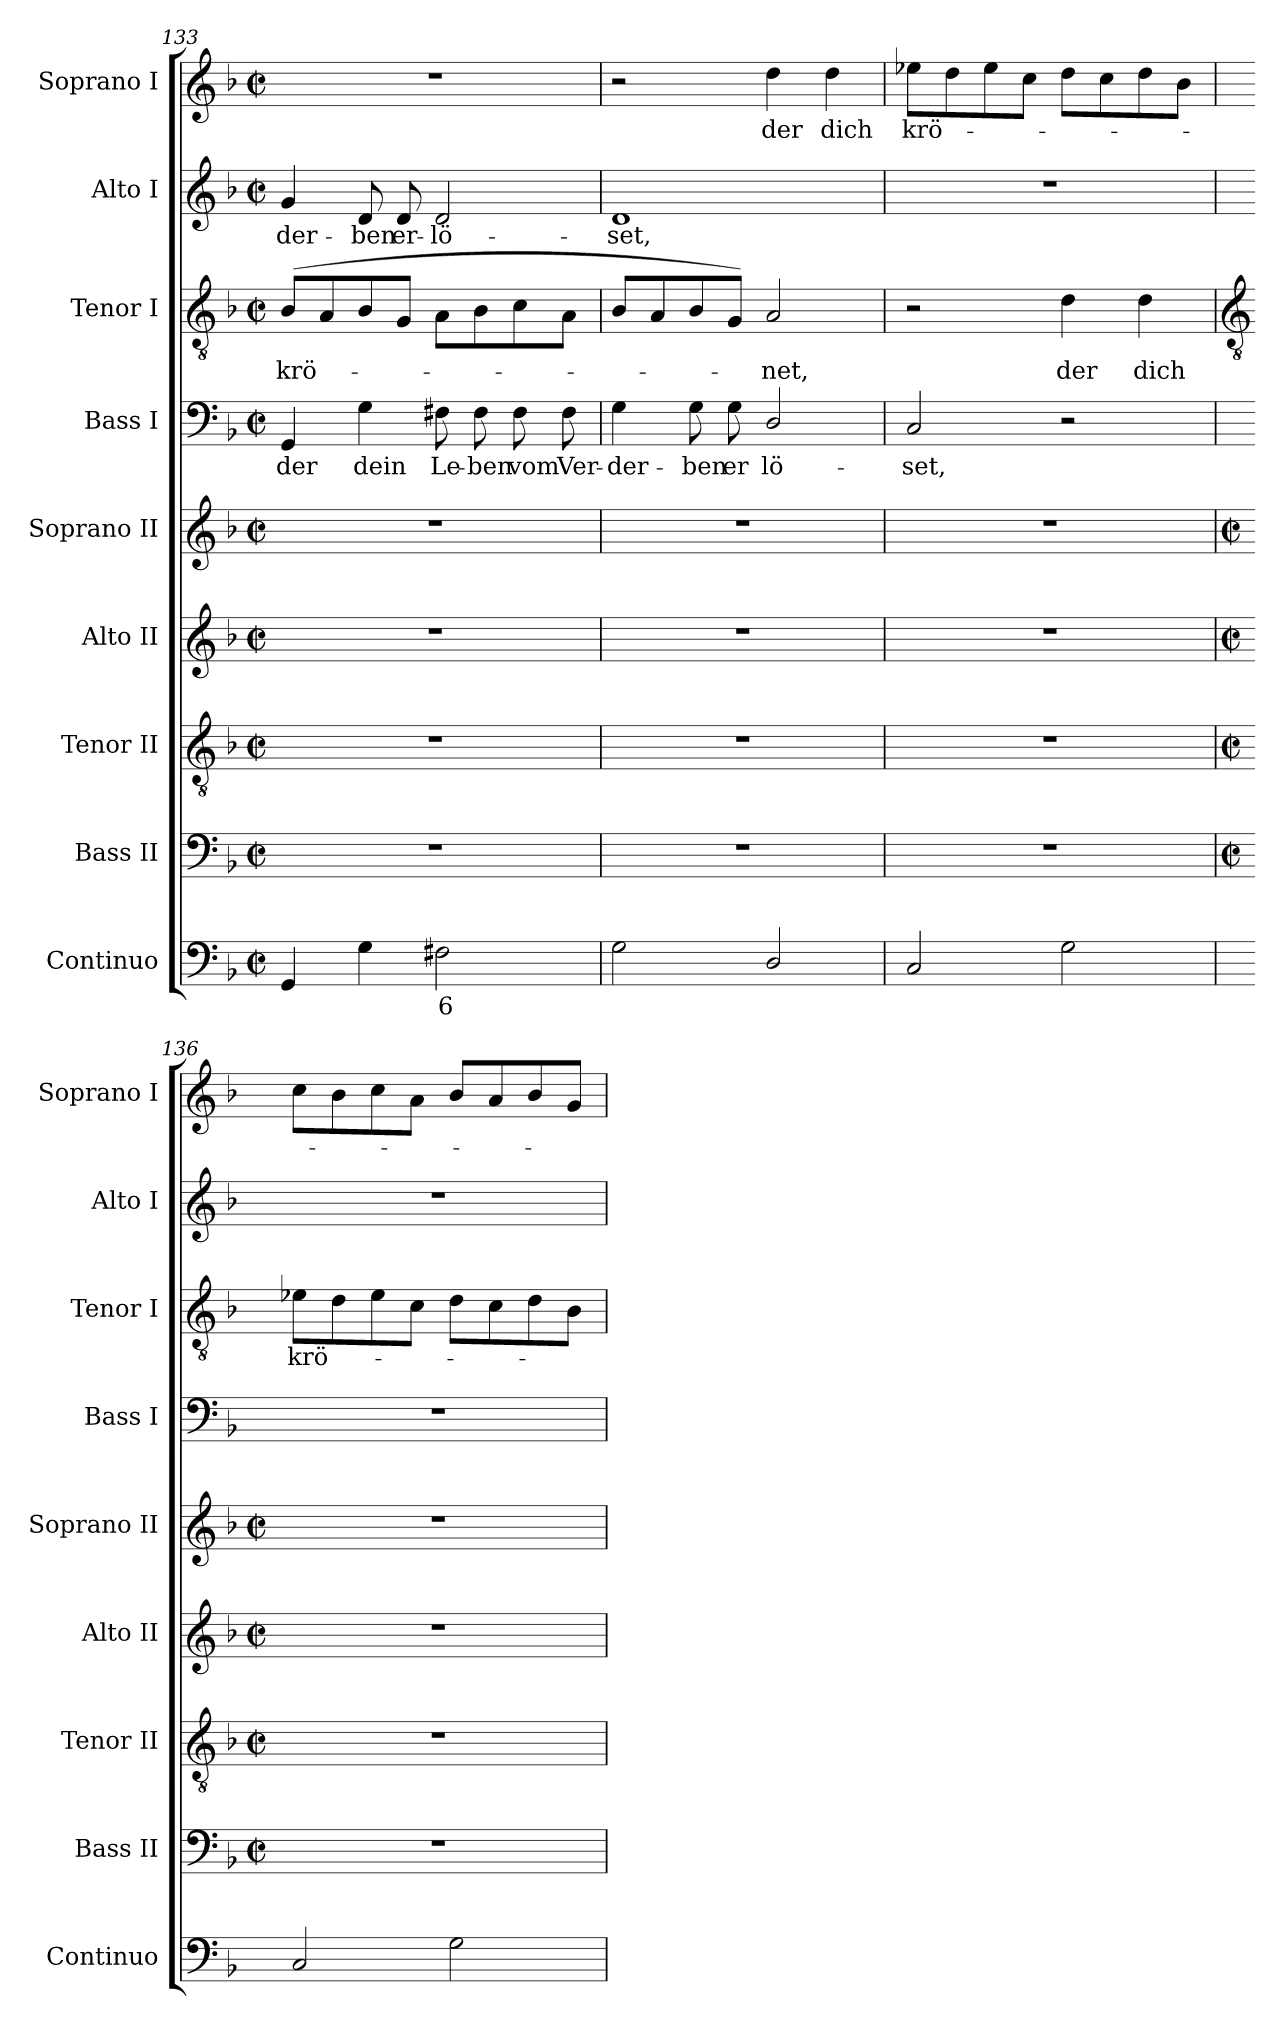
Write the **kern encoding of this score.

**kern	**text	**kern	**kern	**kern	**kern	**kern	**text	**kern	**text	**kern	**text	**kern	**text
*part9	*part9	*part8	*part7	*part6	*part5	*part4	*part4	*part3	*part3	*part2	*part2	*part1	*part1
*staff9	*staff9	*staff8	*staff7	*staff6	*staff5	*staff4	*staff4	*staff3	*staff3	*staff2	*staff2	*staff1	*staff1
*I"Continuo	*	*I"Bass II	*I"Tenor II	*I"Alto II	*I"Soprano II	*I"Bass I	*	*I"Tenor I	*	*I"Alto I	*	*I"Soprano I	*
*I'Continuo	*	*I'Bass II	*I'Tenor II	*I'Alto II	*I'Soprano II	*I'Bass I	*	*I'Tenor I	*	*I'Alto I	*	*I'Soprano I	*
*clefF4	*	*clefF4	*clefGv2	*clefG2	*clefG2	*clefF4	*	*clefGv2	*	*clefG2	*	*clefG2	*
*k[b-]	*	*k[b-]	*k[b-]	*k[b-]	*k[b-]	*k[b-]	*	*k[b-]	*	*k[b-]	*	*k[b-]	*
*F:	*	*F:	*F:	*F:	*F:	*F:	*	*F:	*	*F:	*	*F:	*
*M2/2	*	*M2/2	*M2/2	*M2/2	*M2/2	*M2/2	*	*M2/2	*	*M2/2	*	*M2/2	*
*met(c|)	*	*met(c|)	*met(c|)	*met(c|)	*met(c|)	*met(c|)	*	*met(c|)	*	*met(c|)	*	*met(c|)	*
=133	=133	=133	=133	=133	=133	=133	=133	=133	=133	=133	=133	=133	=133
!	!	!	!	!	!	!	!LO:LY:b	!	!LO:LY:b	!	!LO:LY:b	!	!
4GG	.	1r	1r	1r	1r	4GG	der	(<8B-L	krö-	4g	-der-	1r	.
.	.	.	.	.	.	.	.	8A	.	.	.	.	.
!	!	!	!	!	!	!	!LO:LY:b	!	!	!	!LO:LY:b	!	!
4G	.	.	.	.	.	4G	dein	8B-	.	8d	-ben	.	.
!	!	!	!	!	!	!	!	!	!	!	!LO:LY:b	!	!
.	.	.	.	.	.	.	.	8GJ	.	8d	er-	.	.
!	!LO:LY:b	!	!	!	!	!	!LO:LY:b	!	!	!	!LO:LY:b	!	!
2F#X	6	.	.	.	.	8F#X	Le-	8AL	.	2d	-lö-	.	.
!	!	!	!	!	!	!	!LO:LY:b	!	!	!	!	!	!
.	.	.	.	.	.	8F#	-ben	8B-	.	.	.	.	.
!	!	!	!	!	!	!	!LO:LY:b	!	!	!	!	!	!
.	.	.	.	.	.	8F#	vom	8c	.	.	.	.	.
!	!	!	!	!	!	!	!LO:LY:b	!	!	!	!	!	!
.	.	.	.	.	.	8F#	Ver-	8AJ	.	.	.	.	.
=134	=134	=134	=134	=134	=134	=134	=134	=134	=134	=134	=134	=134	=134
!	!	!	!	!	!	!	!LO:LY:b	!	!	!	!LO:LY:b	!	!
2G	.	1r	1r	1r	1r	4G	-der-	8B-L	.	1d	-set,	2r	.
.	.	.	.	.	.	.	.	8A	.	.	.	.	.
!	!	!	!	!	!	!	!LO:LY:b	!	!	!	!	!	!
.	.	.	.	.	.	8G	-ben	8B-	.	.	.	.	.
!	!	!	!	!	!	!	!LO:LY:b	!	!	!	!	!	!
.	.	.	.	.	.	8G	er	8GJ)	.	.	.	.	.
!	!	!	!	!	!	!	!LO:LY:b	!	!LO:LY:b	!	!	!	!LO:LY:b
2D/	.	.	.	.	.	2D/	lö-	2A	net,	.	.	4dd	der
!	!	!	!	!	!	!	!	!	!	!	!	!	!LO:LY:b
.	.	.	.	.	.	.	.	.	.	.	.	4dd	dich
=135	=135	=135	=135	=135	=135	=135	=135	=135	=135	=135	=135	=135	=135
!	!	!	!	!	!	!	!LO:LY:b	!	!	!	!	!	!LO:LY:b
2C	.	1r	1r	1r	1r	2C	-set,	2r	.	1r	.	8ee-XL	krö-
.	.	.	.	.	.	.	.	.	.	.	.	8dd	.
.	.	.	.	.	.	.	.	.	.	.	.	8ee-	.
.	.	.	.	.	.	.	.	.	.	.	.	8ccJ	.
!	!	!	!	!	!	!	!	!	!LO:LY:b	!	!	!	!
2G	.	.	.	.	.	2r	.	4d	der	.	.	8ddL	.
.	.	.	.	.	.	.	.	.	.	.	.	8cc	.
!	!	!	!	!	!	!	!	!	!LO:LY:b	!	!	!	!
.	.	.	.	.	.	.	.	4d	dich	.	.	8dd	.
.	.	.	.	.	.	.	.	.	.	.	.	8b-J	.
!!LO:LB:g=z
=136	=136	=136	=136	=136	=136	=136	=136	=136	=136	=136	=136	=136	=136
*	*	*	*	*	*	*	*	*clefGv2	*	*	*	*	*
*	*	*M2/2	*M2/2	*M2/2	*M2/2	*	*	*	*	*	*	*	*
*	*	*met(c|)	*met(c|)	*met(c|)	*met(c|)	*	*	*	*	*	*	*	*
!	!	!	!	!	!	!	!	!	!LO:LY:b	!	!	!	!
2C	.	1r	1r	1r	1r	1r	.	8e-XL	krö-	1r	.	8ccL	.
.	.	.	.	.	.	.	.	8d	.	.	.	8b-	.
.	.	.	.	.	.	.	.	8e-	.	.	.	8cc	.
.	.	.	.	.	.	.	.	8cJ	.	.	.	8aJ	.
2G	.	.	.	.	.	.	.	8dL	.	.	.	8b-L	.
.	.	.	.	.	.	.	.	8c	.	.	.	8a	.
.	.	.	.	.	.	.	.	8d	.	.	.	8b-	.
.	.	.	.	.	.	.	.	8B-J	.	.	.	8gJ	.
=	=	=	=	=	=	=	=	=	=	=	=	=	=
*-	*-	*-	*-	*-	*-	*-	*-	*-	*-	*-	*-	*-	*-
